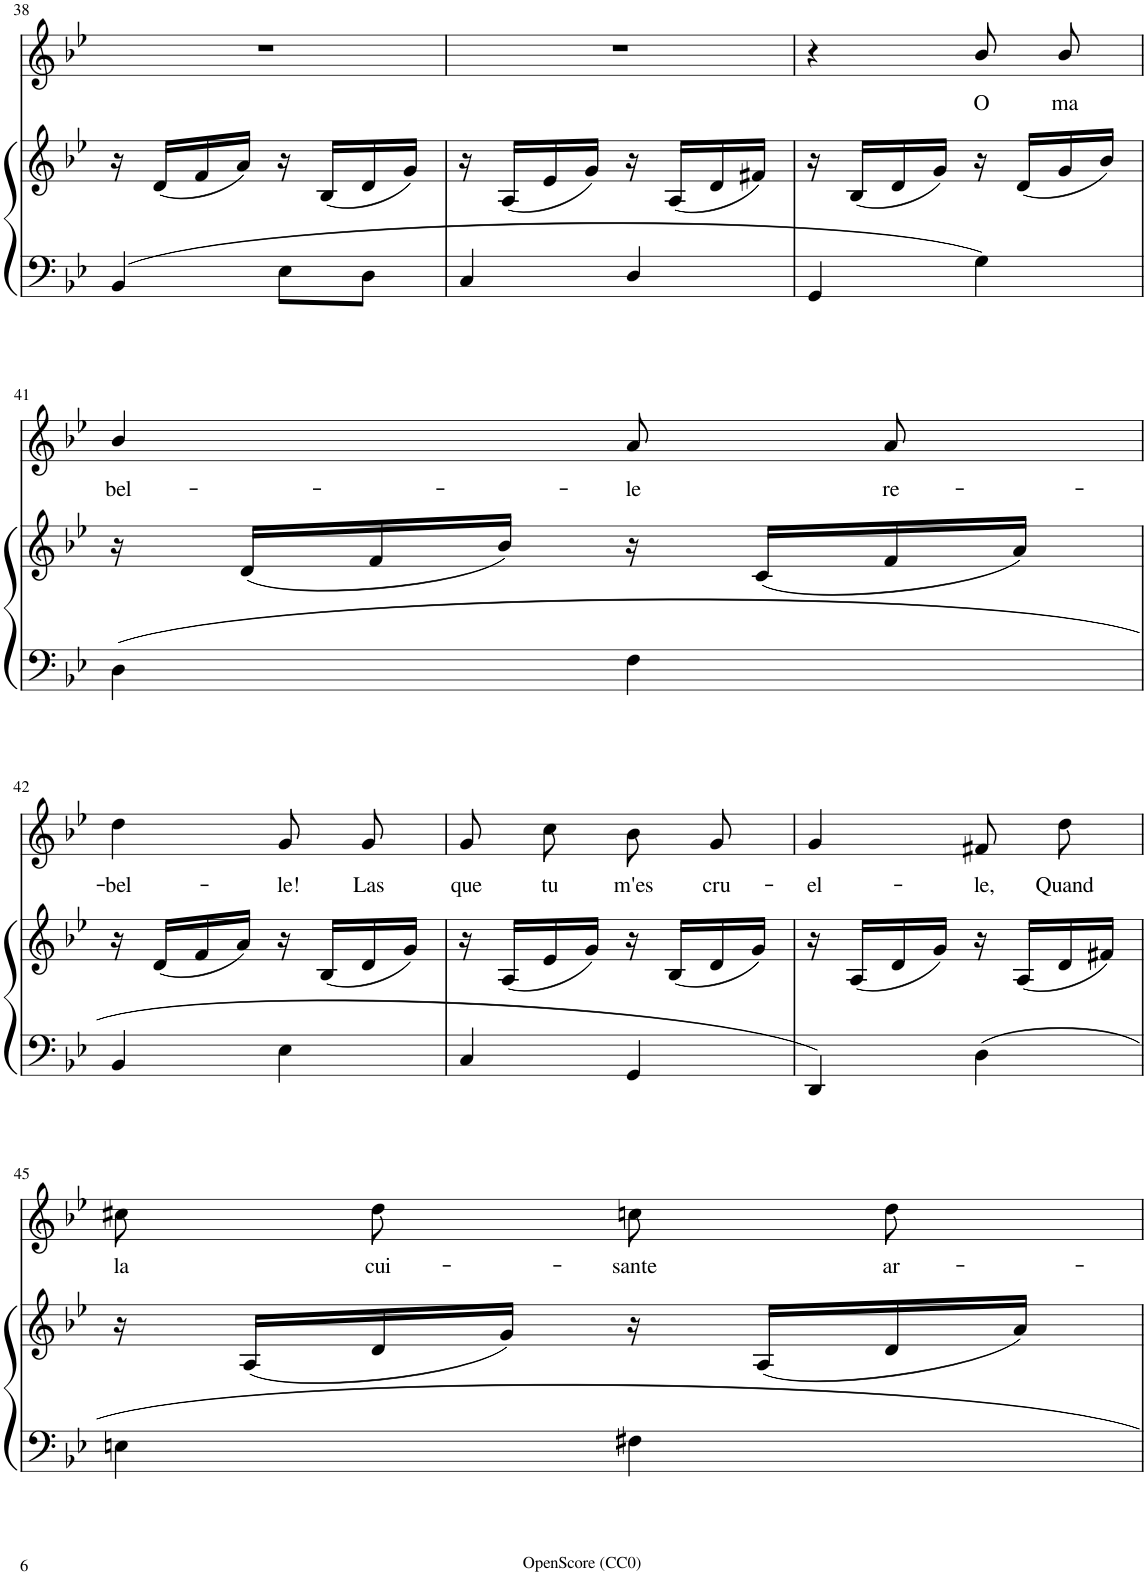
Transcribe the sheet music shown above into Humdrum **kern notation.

**kern	**kern	**kern	**text
*part2	*part2	*part1	*part1
*staff3	*staff2	*staff1	*staff1
*I"Piano	*	*I"Voice	*
*I'Pno	*	*	*
!!LO:PB:g=z
*clefF4	*clefG2	*clefG2	*
*k[b-e-]	*k[b-e-]	*k[b-e-]	*
*M2/4	*M2/4	*M2/4	*
=38	=38	=38	=38
4BB-/	16r	2r	.
.	(16d/LL	.	.
.	16f/	.	.
.	16a/JJ)	.	.
8E-\L	16r	.	.
.	(16B-/LL	.	.
8D\J	16d/	.	.
.	16g/JJ)	.	.
=39	=39	=39	=39
4C/	16r	2r	.
.	(16A/LL	.	.
.	16e-/	.	.
.	16g/JJ)	.	.
4D/	16r	.	.
.	(16A/LL	.	.
.	16d/	.	.
.	16f#X/JJ)	.	.
=40	=40	=40	=40
4GG/	16r	4r	.
.	(16B-/LL	.	.
.	16d/	.	.
.	16g/JJ)	.	.
!	!	!	!LO:LY:b
4G\	16r	8b-/L	O
.	(16d/LL	.	.
!	!	!	!LO:LY:b
.	16g/	8b-/J	ma
.	16b-/JJ)	.	.
!!LO:LB:g=z
=41	=41	=41	=41
!	!	!	!LO:LY:b
4D\	16r	4b-/	bel-
.	(16d/LL	.	.
.	16f/	.	.
.	16b-/JJ)	.	.
!	!	!	!LO:LY:b
4F\	16r	8a/L	-le
.	(16c/LL	.	.
!	!	!	!LO:LY:b
.	16f/	8a/J	re-
.	16a/JJ)	.	.
!!LO:LB:g=z
=42	=42	=42	=42
!	!	!	!LO:LY:b
4BB-/	16r	4dd\	-bel-
.	(16d/LL	.	.
.	16f/	.	.
.	16a/JJ)	.	.
!	!	!	!LO:LY:b
4E-\	16r	8g/L	-le!
.	(16B-/LL	.	.
!	!	!	!LO:LY:b
.	16d/	8g/J	Las
.	16g/JJ)	.	.
=43	=43	=43	=43
!	!	!	!LO:LY:b
4C/	16r	8g/L	que
.	(16A/LL	.	.
!	!	!	!LO:LY:b
.	16e-/	8cc/J	tu
.	16g/JJ)	.	.
!	!	!	!LO:LY:b
4GG/	16r	8b-/L	m'es
.	(16B-/LL	.	.
!	!	!	!LO:LY:b
.	16d/	8g/J	cru-
.	16g/JJ)	.	.
=44	=44	=44	=44
!	!	!	!LO:LY:b
4DD/	16r	4g/	-el-
.	(16A/LL	.	.
.	16d/	.	.
.	16g/JJ)	.	.
!	!	!	!LO:LY:b
4D\	16r	8f#X/L	-le,
.	(16A/LL	.	.
!	!	!	!LO:LY:b
.	16d/	8dd/J	Quand
.	16f#X/JJ)	.	.
!!LO:LB:g=z
=45	=45	=45	=45
!	!	!	!LO:LY:b
4En\	16r	8cc#X\L	la
.	(16A/LL	.	.
!	!	!	!LO:LY:b
.	16d/	8dd\J	cui-
.	16g/JJ)	.	.
!	!	!	!LO:LY:b
4F#X\	16r	8ccn\L	-sante
.	(16A/LL	.	.
!	!	!	!LO:LY:b
.	16d/	8dd\J	ar-
.	16a/JJ)	.	.
=	=	=	=
*-	*-	*-	*-
